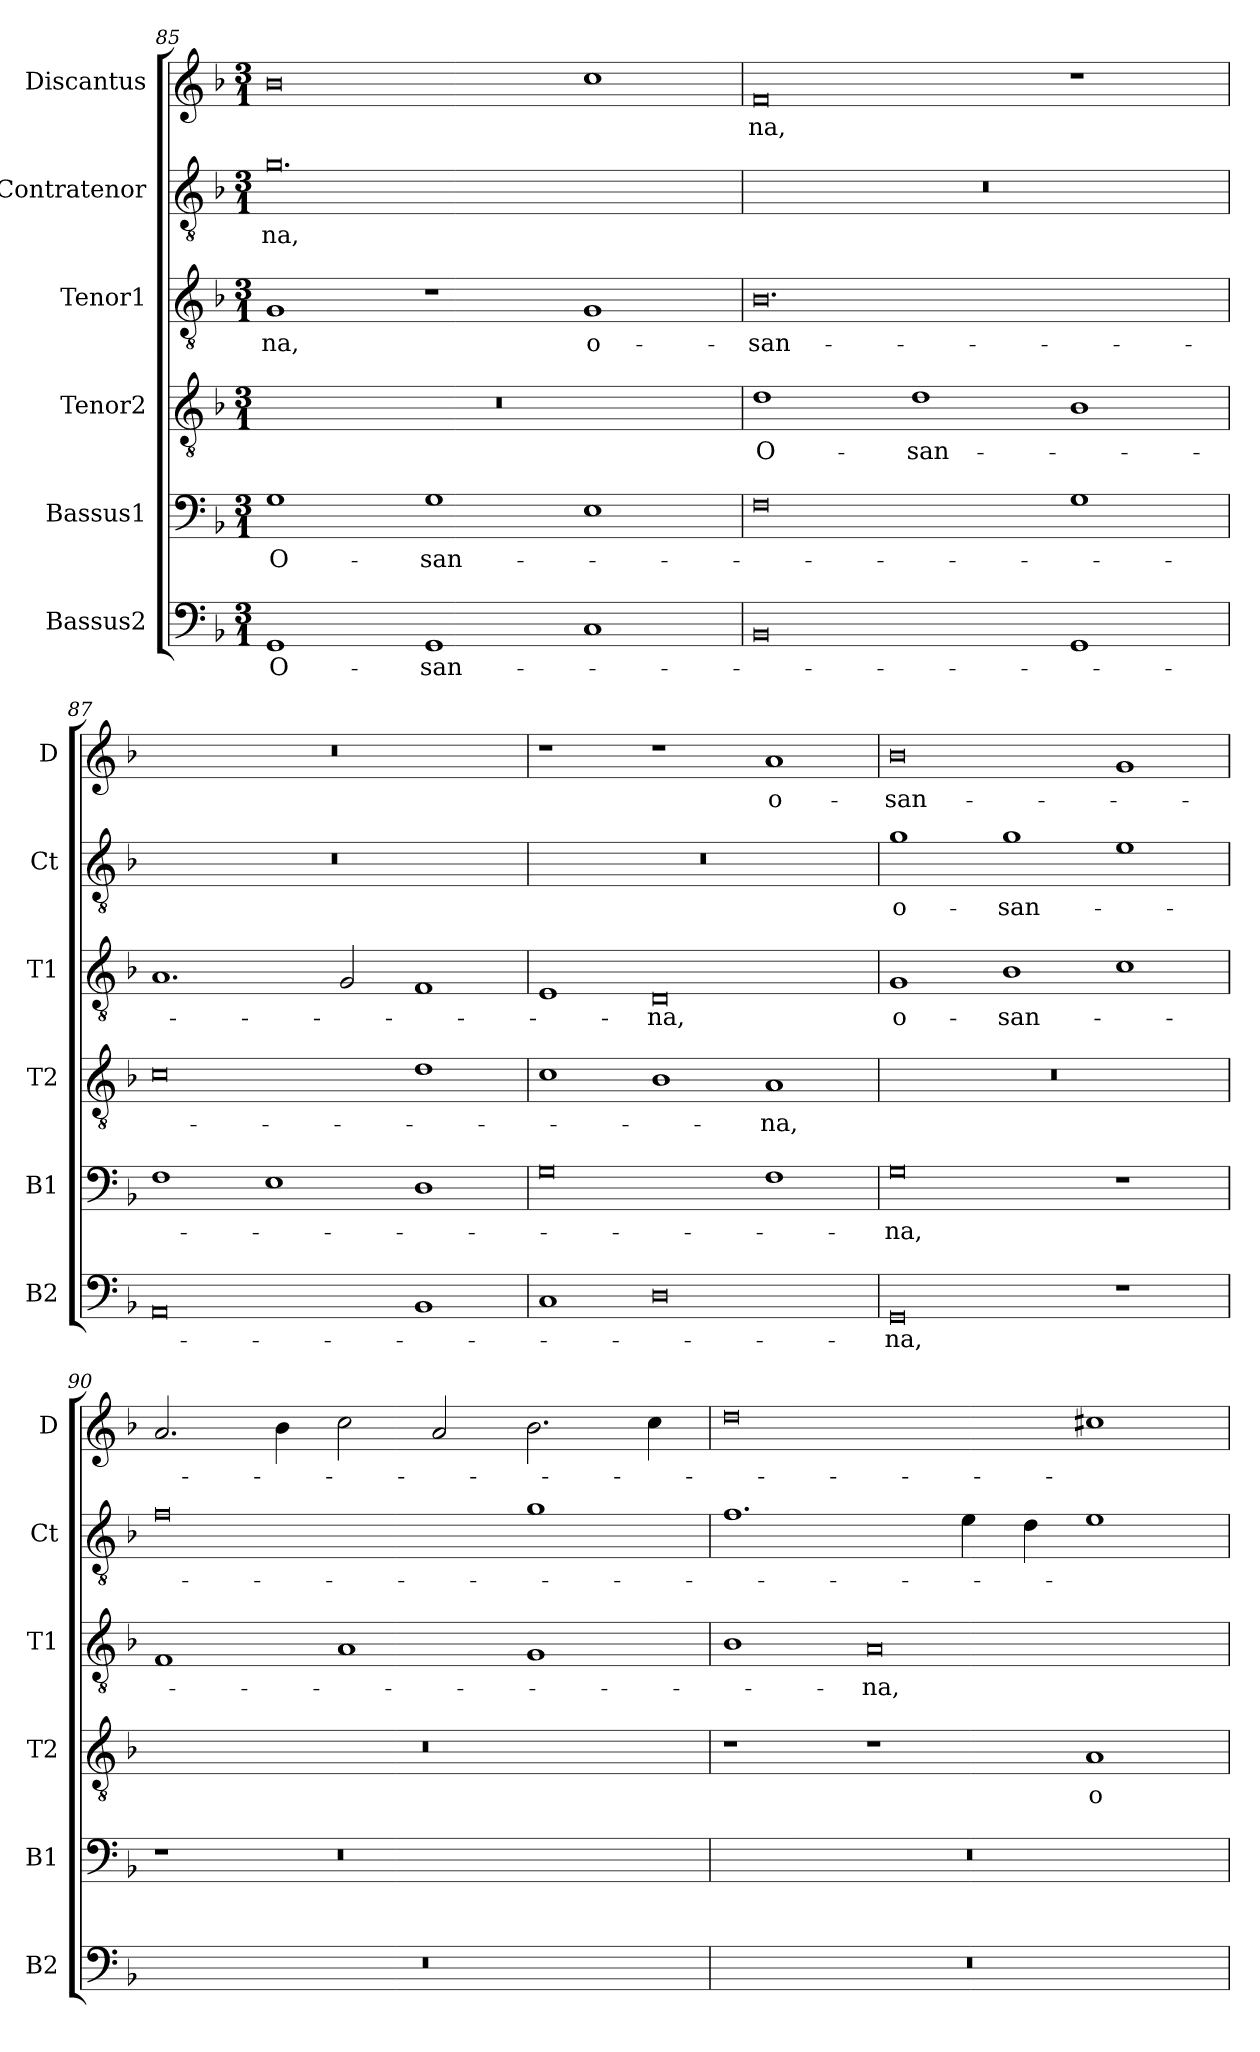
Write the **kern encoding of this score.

**kern	**text	**kern	**text	**kern	**text	**kern	**text	**kern	**text	**kern	**text
*part6	*part6	*part5	*part5	*part4	*part4	*part3	*part3	*part2	*part2	*part1	*part1
*staff6	*staff6	*staff5	*staff5	*staff4	*staff4	*staff3	*staff3	*staff2	*staff2	*staff1	*staff1
*I"Bassus2	*	*I"Bassus1	*	*I"Tenor2	*	*I"Tenor1	*	*I"Contratenor	*	*I"Discantus	*
*I'B2	*	*I'B1	*	*I'T2	*	*I'T1	*	*I'Ct	*	*I'D	*
*clefF4	*	*clefF4	*	*clefGv2	*	*clefGv2	*	*clefGv2	*	*clefG2	*
*k[b-]	*	*k[b-]	*	*k[b-]	*	*k[b-]	*	*k[b-]	*	*k[b-]	*
*M3/1	*	*M3/1	*	*M3/1	*	*M3/1	*	*M3/1	*	*M3/1	*
=85	=85	=85	=85	=85	=85	=85	=85	=85	=85	=85	=85
1GG	O-	1G	O-	0.r	.	1G	-na,	0.g	-na,	0b-	.
1GG	-san-	1G	-san-	.	.	1r	.	.	.	.	.
1C	.	1E	.	.	.	1G	o-	.	.	1cc	.
=86	=86	=86	=86	=86	=86	=86	=86	=86	=86	=86	=86
0BB-	.	0F	.	1d	O-	0.B-	-san-	0.r	.	0f	-na,
.	.	.	.	1d	-san-	.	.	.	.	.	.
1GG	.	1G	.	1B-	.	.	.	.	.	1r	.
=87	=87	=87	=87	=87	=87	=87	=87	=87	=87	=87	=87
0AA	.	1F	.	0c	.	1.A	.	0.r	.	0.r	.
.	.	1E	.	.	.	.	.	.	.	.	.
.	.	.	.	.	.	2G	.	.	.	.	.
1BB-	.	1D	.	1d	.	1F	.	.	.	.	.
=88	=88	=88	=88	=88	=88	=88	=88	=88	=88	=88	=88
1C	.	0G	.	1c	.	1E	.	0.r	.	1r	.
0D	.	.	.	1B-	.	0D	-na,	.	.	1r	.
.	.	1F	.	1A	-na,	.	.	.	.	1a	o-
=89	=89	=89	=89	=89	=89	=89	=89	=89	=89	=89	=89
0GG	-na,	0G	-na,	0.r	.	1G	o-	1g	o-	0b-	-san-
.	.	.	.	.	.	1B-	-san-	1g	-san-	.	.
1r	.	1r	.	.	.	1c	.	1e	.	1g	.
=90	=90	=90	=90	=90	=90	=90	=90	=90	=90	=90	=90
0.r	.	1r	.	0.r	.	1F	.	0f	.	2.a	.
.	.	.	.	.	.	.	.	.	.	4b-	.
.	.	0r	.	.	.	1A	.	.	.	2cc	.
.	.	.	.	.	.	.	.	.	.	2a	.
.	.	.	.	.	.	1G	.	1g	.	2.b-	.
.	.	.	.	.	.	.	.	.	.	4cc	.
=91	=91	=91	=91	=91	=91	=91	=91	=91	=91	=91	=91
0.r	.	0.r	.	1r	.	1B-	.	1.f	.	0dd	.
.	.	.	.	1r	.	0A	-na,	.	.	.	.
.	.	.	.	.	.	.	.	4e	.	.	.
.	.	.	.	.	.	.	.	4d	.	.	.
.	.	.	.	1A	o-	.	.	1e	.	1cc#X	.
=	=	=	=	=	=	=	=	=	=	=	=
*-	*-	*-	*-	*-	*-	*-	*-	*-	*-	*-	*-
